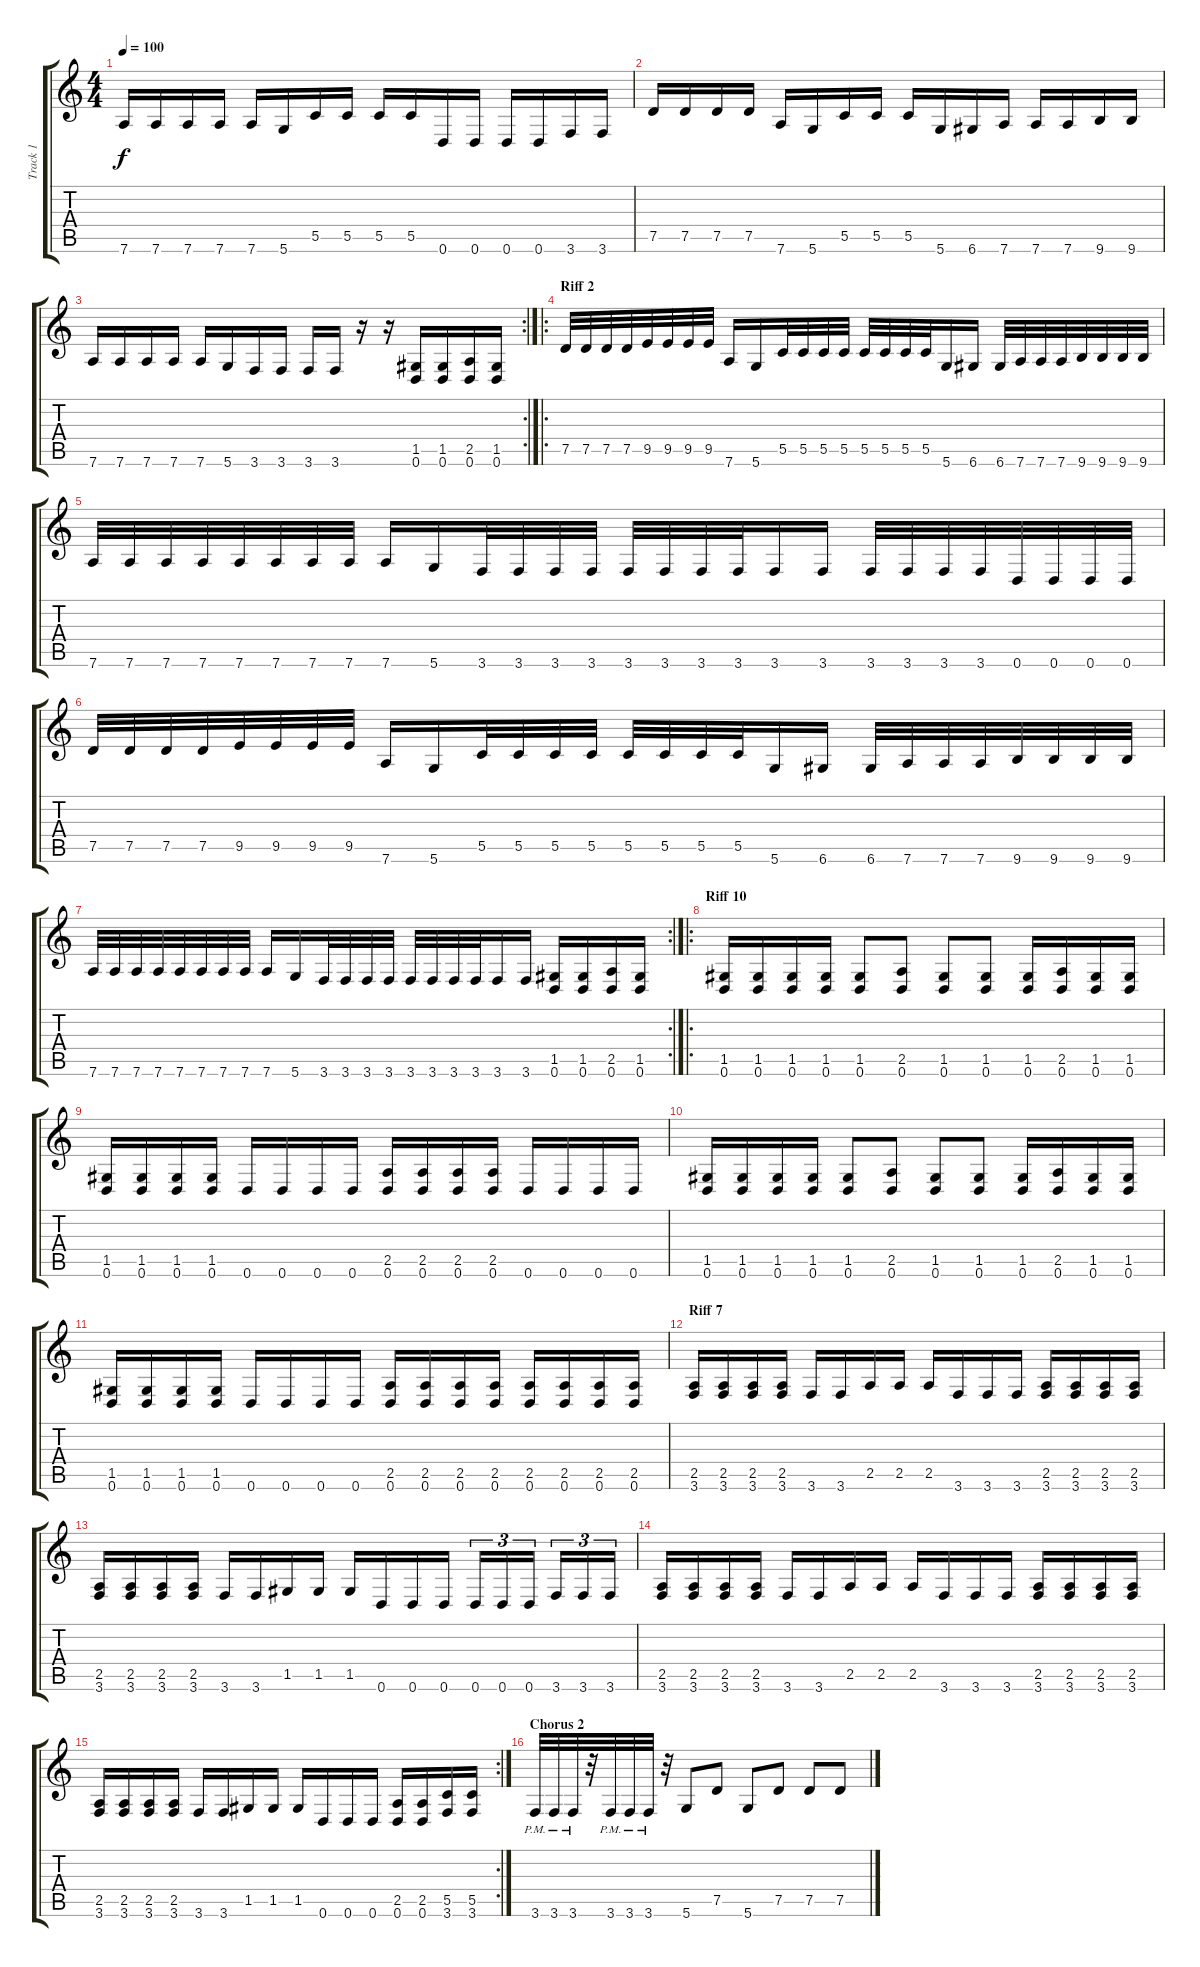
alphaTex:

\track ("Track 1" "Track 1") {instrument distortionguitar}
\staff {score tabs}
\tuning (D4 A3 F3 C3 G2 D2) {hide}
\ts (4 4)
\tempo 100
\clef g2
\ks c
7.6.16{dy f} 7.6.16 7.6.16 7.6.16 7.6.16 5.6.16 5.5.16 5.5.16 5.5.16 5.5.16 0.6.16 0.6.16 0.6.16 0.6.16 3.6.16 3.6.16 |
7.5.16 7.5.16 7.5.16 7.5.16 7.6.16 5.6.16 5.5.16 5.5.16 5.5.16 5.6.16 6.6.16 7.6.16 7.6.16 7.6.16 9.6.16 9.6.16 |
\rc 2
7.6.16 7.6.16 7.6.16 7.6.16 7.6.16 5.6.16 3.6.16 3.6.16 3.6.16 3.6.16 r.16 r.16 (1.5 0.6).16 (1.5 0.6).16 (2.5 0.6).16 (1.5 0.6).16 |
\ro
\section ("" "Riff 2")
7.5.32 7.5.32 7.5.32 7.5.32 9.5.32 9.5.32 9.5.32 9.5.32 7.6.16 5.6.16 5.5.32 5.5.32 5.5.32 5.5.32 5.5.32 5.5.32 5.5.32 5.5.32 5.6.16 6.6.16 6.6.32 7.6.32 7.6.32 7.6.32 9.6.32 9.6.32 9.6.32 9.6.32 |
7.6.32 7.6.32 7.6.32 7.6.32 7.6.32 7.6.32 7.6.32 7.6.32 7.6.16 5.6.16 3.6.32 3.6.32 3.6.32 3.6.32 3.6.32 3.6.32 3.6.32 3.6.32 3.6.16 3.6.16 3.6.32 3.6.32 3.6.32 3.6.32 0.6.32 0.6.32 0.6.32 0.6.32 |
7.5.32 7.5.32 7.5.32 7.5.32 9.5.32 9.5.32 9.5.32 9.5.32 7.6.16 5.6.16 5.5.32 5.5.32 5.5.32 5.5.32 5.5.32 5.5.32 5.5.32 5.5.32 5.6.16 6.6.16 6.6.32 7.6.32 7.6.32 7.6.32 9.6.32 9.6.32 9.6.32 9.6.32 |
\rc 2
7.6.32 7.6.32 7.6.32 7.6.32 7.6.32 7.6.32 7.6.32 7.6.32 7.6.16 5.6.16 3.6.32 3.6.32 3.6.32 3.6.32 3.6.32 3.6.32 3.6.32 3.6.32 3.6.16 3.6.16 (1.5 0.6).16 (1.5 0.6).16 (2.5 0.6).16 (1.5 0.6).16 |
\ro
\section ("" "Riff 10")
(1.5 0.6).16 (1.5 0.6).16 (1.5 0.6).16 (1.5 0.6).16 (1.5 0.6).8 (2.5 0.6).8 (1.5 0.6).8 (1.5 0.6).8 (1.5 0.6).16 (2.5 0.6).16 (1.5 0.6).16 (1.5 0.6).16 |
(1.5 0.6).16 (1.5 0.6).16 (1.5 0.6).16 (1.5 0.6).16 0.6.16 0.6.16 0.6.16 0.6.16 (2.5 0.6).16 (2.5 0.6).16 (2.5 0.6).16 (2.5 0.6).16 0.6.16 0.6.16 0.6.16 0.6.16 |
(1.5 0.6).16 (1.5 0.6).16 (1.5 0.6).16 (1.5 0.6).16 (1.5 0.6).8 (2.5 0.6).8 (1.5 0.6).8 (1.5 0.6).8 (1.5 0.6).16 (2.5 0.6).16 (1.5 0.6).16 (1.5 0.6).16 |
(1.5 0.6).16 (1.5 0.6).16 (1.5 0.6).16 (1.5 0.6).16 0.6.16 0.6.16 0.6.16 0.6.16 (2.5 0.6).16 (2.5 0.6).16 (2.5 0.6).16 (2.5 0.6).16 (2.5 0.6).16 (2.5 0.6).16 (2.5 0.6).16 (2.5 0.6).16 |
\section ("" "Riff 7")
(2.5 3.6).16 (2.5 3.6).16 (2.5 3.6).16 (2.5 3.6).16 3.6.16 3.6.16 2.5.16 2.5.16 2.5.16 3.6.16 3.6.16 3.6.16 (2.5 3.6).16 (2.5 3.6).16 (2.5 3.6).16 (2.5 3.6).16 |
(2.5 3.6).16 (2.5 3.6).16 (2.5 3.6).16 (2.5 3.6).16 3.6.16 3.6.16 1.5.16 1.5.16 1.5.16 0.6.16 0.6.16 0.6.16 0.6.16{tu (3 2)} 0.6.16{tu (3 2)} 0.6.16{tu (3 2)} 3.6.16{tu (3 2)} 3.6.16{tu (3 2)} 3.6.16{tu (3 2)} |
(2.5 3.6).16 (2.5 3.6).16 (2.5 3.6).16 (2.5 3.6).16 3.6.16 3.6.16 2.5.16 2.5.16 2.5.16 3.6.16 3.6.16 3.6.16 (2.5 3.6).16 (2.5 3.6).16 (2.5 3.6).16 (2.5 3.6).16 |
\rc 2
(2.5 3.6).16 (2.5 3.6).16 (2.5 3.6).16 (2.5 3.6).16 3.6.16 3.6.16 1.5.16 1.5.16 1.5.16 0.6.16 0.6.16 0.6.16 (2.5 0.6).16 (2.5 0.6).16 (5.5 3.6).16 (5.5 3.6).16 |
\section ("" "Chorus 2")
3.6{pm}.32 3.6{pm}.32 3.6{pm}.32 r.32 3.6{pm}.32 3.6{pm}.32 3.6{pm}.32 r.32 5.6.8 7.5.8 5.6.8 7.5.8 7.5.8 7.5.8
